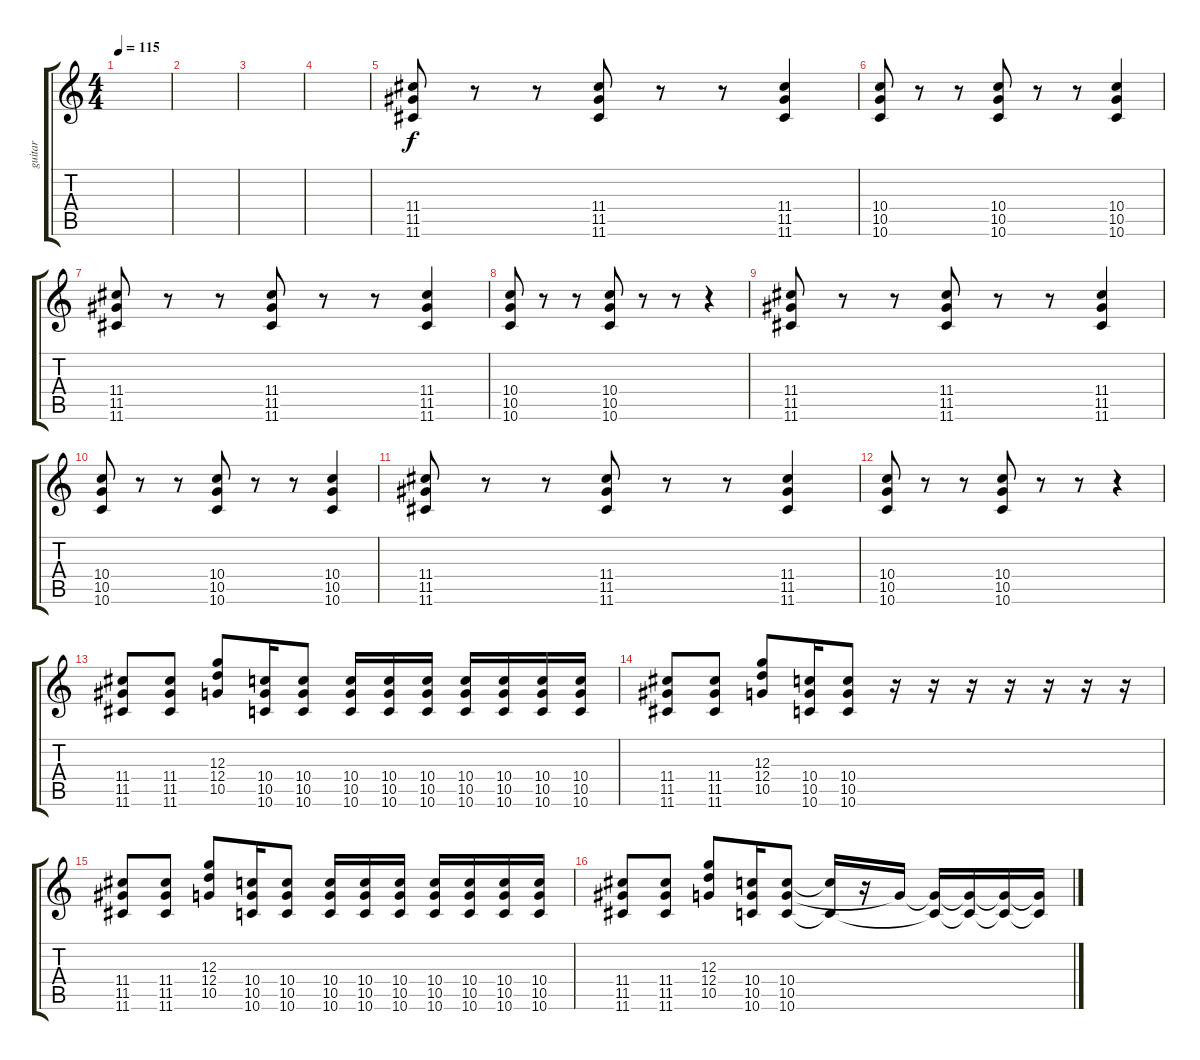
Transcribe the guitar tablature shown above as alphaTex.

\track ("guitar" "guitar") {instrument distortionguitar}
\staff {score tabs}
\tuning (E4 B3 G3 D3 A2 D2) {hide}
\ts (4 4)
\tempo 115
\clef g2
\ks c
|
|
|
|
(11.4 11.5 11.6).8 r.8 r.8 (11.4 11.5 11.6).8 r.8 r.8 (11.4 11.5 11.6).4 |
(10.4 10.5 10.6).8 r.8 r.8 (10.4 10.5 10.6).8 r.8 r.8 (10.4 10.5 10.6).4 |
(11.4 11.5 11.6).8 r.8 r.8 (11.4 11.5 11.6).8 r.8 r.8 (11.4 11.5 11.6).4 |
(10.4 10.5 10.6).8 r.8 r.8 (10.4 10.5 10.6).8 r.8 r.8 r.4 |
(11.4 11.5 11.6).8 r.8 r.8 (11.4 11.5 11.6).8 r.8 r.8 (11.4 11.5 11.6).4 |
(10.4 10.5 10.6).8 r.8 r.8 (10.4 10.5 10.6).8 r.8 r.8 (10.4 10.5 10.6).4 |
(11.4 11.5 11.6).8 r.8 r.8 (11.4 11.5 11.6).8 r.8 r.8 (11.4 11.5 11.6).4 |
(10.4 10.5 10.6).8 r.8 r.8 (10.4 10.5 10.6).8 r.8 r.8 r.4 |
(11.4 11.5 11.6).8 (11.4 11.5 11.6).8 (12.3 12.4 10.5).8 (10.4 10.5 10.6).16 (10.4 10.5 10.6).8 (10.4 10.5 10.6).16 (10.4 10.5 10.6).16 (10.4 10.5 10.6).16 (10.4 10.5 10.6).16 (10.4 10.5 10.6).16 (10.4 10.5 10.6).16 (10.4 10.5 10.6).16 |
(11.4 11.5 11.6).8 (11.4 11.5 11.6).8 (12.3 12.4 10.5).8 (10.4 10.5 10.6).16 (10.4 10.5 10.6).8 r.16 r.16 r.16 r.16 r.16 r.16 r.16 |
(11.4 11.5 11.6).8 (11.4 11.5 11.6).8 (12.3 12.4 10.5).8 (10.4 10.5 10.6).16 (10.4 10.5 10.6).8 (10.4 10.5 10.6).16 (10.4 10.5 10.6).16 (10.4 10.5 10.6).16 (10.4 10.5 10.6).16 (10.4 10.5 10.6).16 (10.4 10.5 10.6).16 (10.4 10.5 10.6).16 |
(11.4 11.5 11.6).8 (11.4 11.5 11.6).8 (12.3 12.4 10.5).8 (10.4 10.5 10.6).16 (10.4 10.5 10.6).8 (10.4{t} 10.6{t}).16 r.16 10.5{t}.16 (10.5{t} 10.6{t}).16 (10.5{t} 10.6{t}).16 (10.5{t} 10.6{t}).16 (10.5{t} 10.6{t}).16
